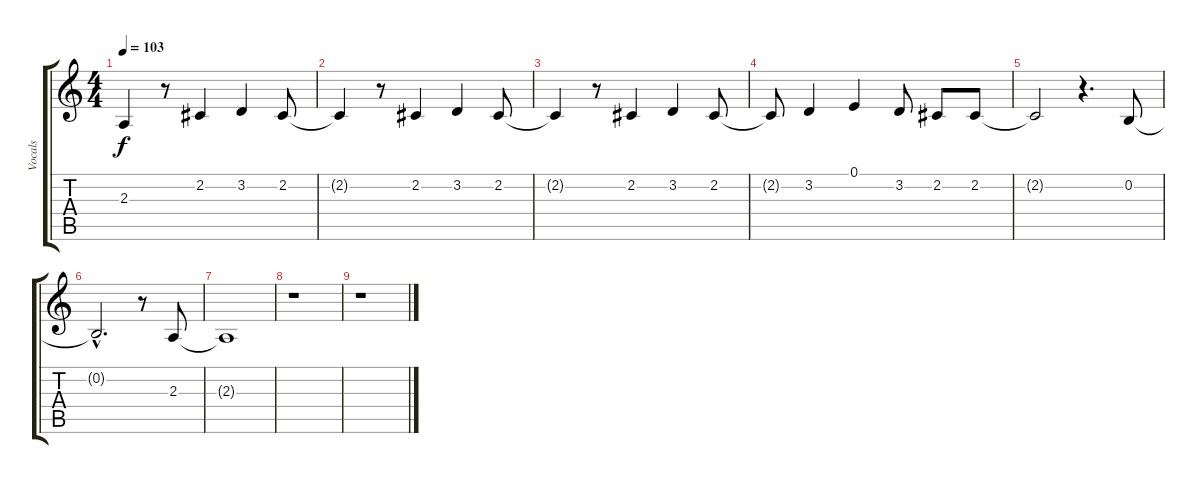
\track ("Vocals" "Vocals") {instrument oboe}
\staff {score tabs}
\tuning (E4 B3 G3 D3 A2 E2) {hide}
\ts (4 4)
\tempo 103
\clef g2
\ks c
2.3{t}.4{dy f} r.8 2.2.4 3.2.4 2.2.8 |
2.2{t}.4 r.8 2.2.4 3.2.4 2.2.8 |
2.2{t}.4 r.8 2.2.4 3.2.4 2.2.8 |
2.2{t}.8 3.2.4 0.1.4 3.2.8 2.2.8 2.2.8 |
2.2{t}.2 r.4{d} 0.2.8 |
0.2{hac t}.2{d} r.8 2.3.8 |
2.3{t}.1 |
r.1 |
r.1
